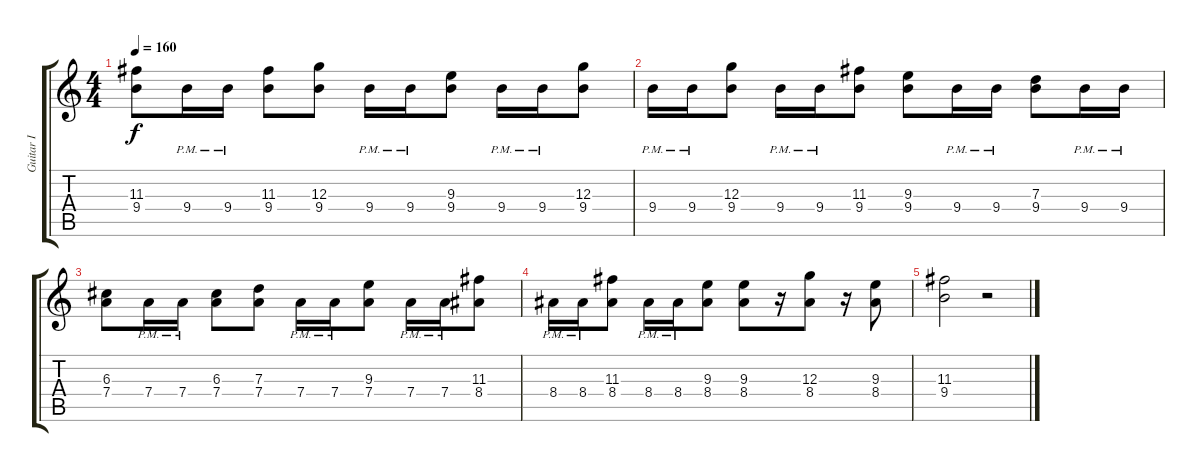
\track ("Guitar I" "Guitar I") {instrument overdrivenguitar}
\staff {score tabs}
\tuning (E4 B3 G3 D3 A2 E2) {hide}
\ts (4 4)
\tempo 160
\clef g2
\ks c
(11.3 9.4).8{dy f} 9.4{pm}.16 9.4{pm}.16 (11.3 9.4).8 (12.3 9.4).8 9.4{pm}.16 9.4{pm}.16 (9.3 9.4).8 9.4{pm}.16 9.4{pm}.16 (12.3 9.4).8 |
9.4{pm}.16 9.4{pm}.16 (12.3 9.4).8 9.4{pm}.16 9.4{pm}.16 (11.3 9.4).8 (9.3 9.4).8 9.4{pm}.16 9.4{pm}.16 (7.3 9.4).8 9.4{pm}.16 9.4{pm}.16 |
(6.3 7.4).8 7.4{pm}.16 7.4{pm}.16 (6.3 7.4).8 (7.3 7.4).8 7.4{pm}.16 7.4{pm}.16 (9.3 7.4).8 7.4{pm}.16 7.4{pm}.16 (11.3 8.4).8 |
8.4{pm}.16 8.4{pm}.16 (11.3 8.4).8 8.4{pm}.16 8.4{pm}.16 (9.3 8.4).8 (9.3 8.4).8 r.16 (12.3 8.4).8 r.16 (9.3 8.4).8 |
(11.3 9.4).2 r.2
